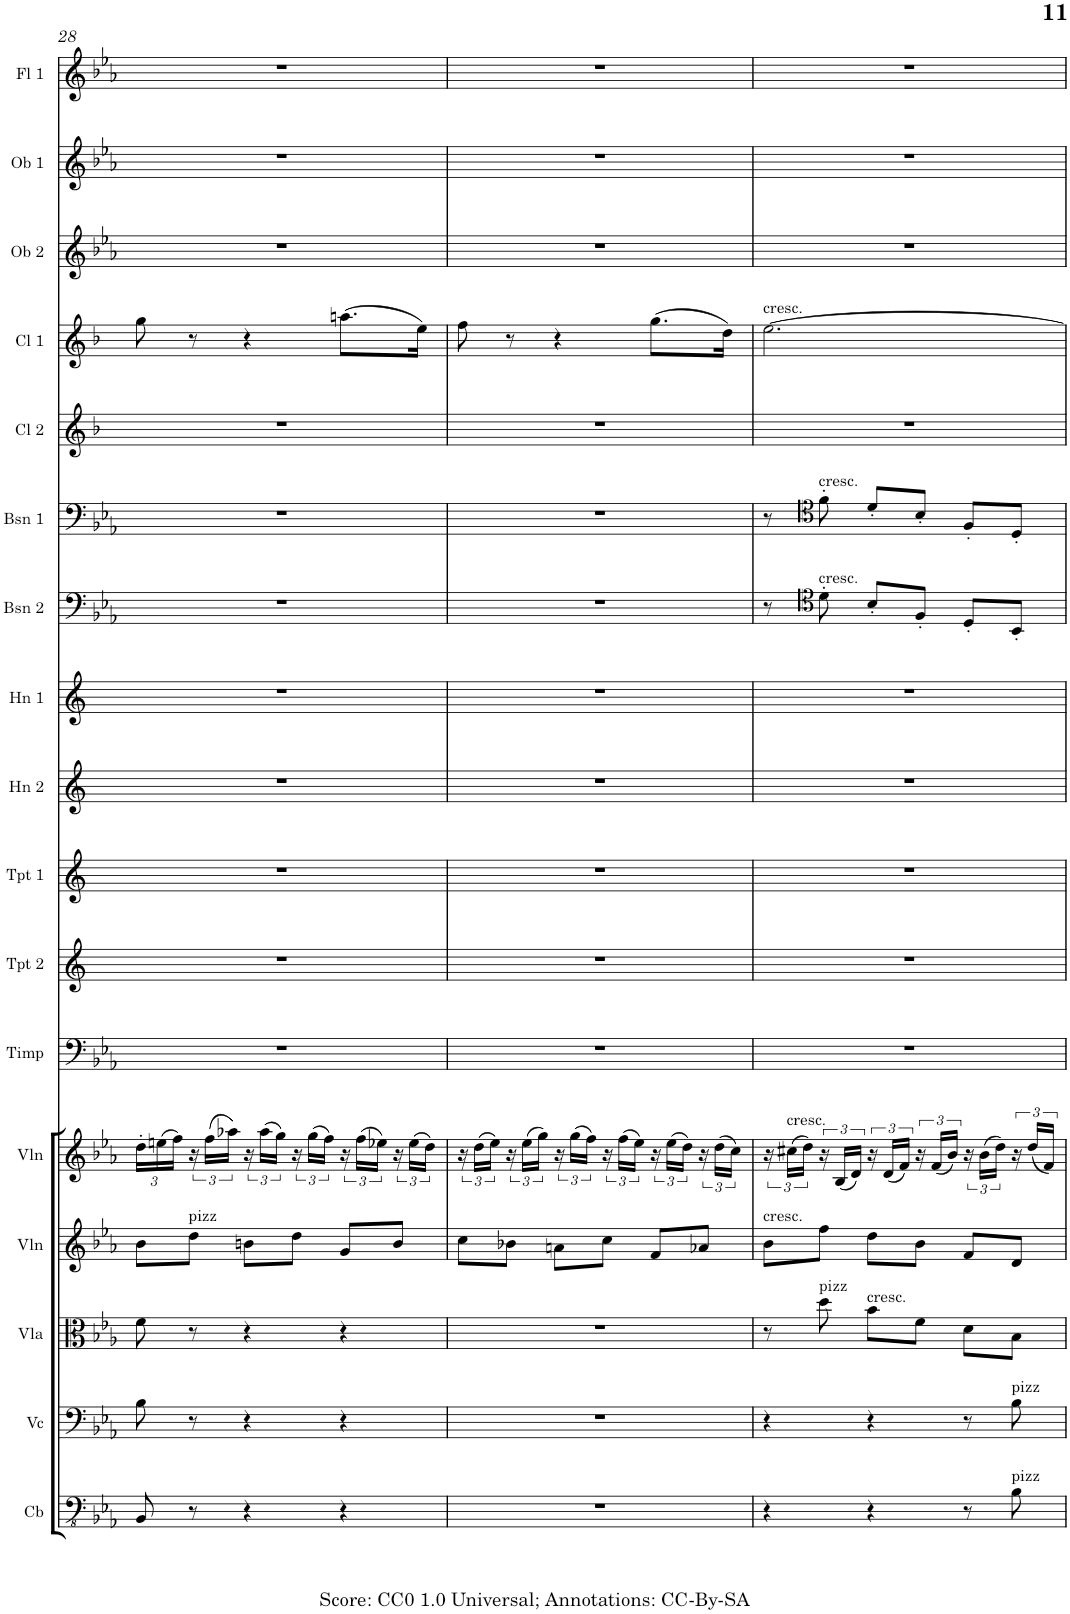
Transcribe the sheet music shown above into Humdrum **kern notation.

**kern	**kern	**kern	**kern	**kern	**kern	**kern	**kern	**kern	**kern	**kern	**kern	**kern	**kern	**kern	**kern	**kern
*part17	*part16	*part15	*part14	*part13	*part12	*part11	*part10	*part9	*part8	*part7	*part6	*part5	*part4	*part3	*part2	*part1
*staff17	*staff16	*staff15	*staff14	*staff13	*staff12	*staff11	*staff10	*staff9	*staff8	*staff7	*staff6	*staff5	*staff4	*staff3	*staff2	*staff1
*I"Contrabass	*I"Violoncello	*I"Viola	*I"Violin	*I"Violin	*I"Timpani	*I"Eb Trumpet 2	*I"Eb Trumpet 1	*I"Eb Horn 2	*I"Eb Horn 1	*I"Bassoon 2	*I"Bassoon 1	*I"Bb Clarinet 2	*I"Bb Clarinet 1	*I"Oboe 2	*I"Oboe 1	*I"Flute 1
*I'Cb	*I'Vc	*I'Vla	*I'Vln	*I'Vln	*I'Timp	*I'Tpt 2	*I'Tpt 1	*I'Hn 2	*I'Hn 1	*I'Bsn 2	*I'Bsn 1	*I'Cl 2	*I'Cl 1	*I'Ob 2	*I'Ob 1	*I'Fl 1
!!LO:PB:g=z
*clefFv4	*clefF4	*clefC3	*clefG2	*clefG2	*clefF4	*clefG2	*clefG2	*clefG2	*clefG2	*clefF4	*clefF4	*clefG2	*clefG2	*clefG2	*clefG2	*clefG2
*	*	*	*	*	*	*Trd-2c-3	*Trd-2c-3	*Trd5c9	*Trd5c9	*	*	*Trd1c2	*Trd1c2	*	*	*
*k[b-e-a-]	*k[b-e-a-]	*k[b-e-a-]	*k[b-e-a-]	*k[b-e-a-]	*k[b-e-a-]	*k[]	*k[]	*k[]	*k[]	*k[b-e-a-]	*k[b-e-a-]	*k[b-]	*k[b-]	*k[b-e-a-]	*k[b-e-a-]	*k[b-e-a-]
*M3/4	*M3/4	*M3/4	*M3/4	*M3/4	*M3/4	*M3/4	*M3/4	*M3/4	*M3/4	*M3/4	*M3/4	*M3/4	*M3/4	*M3/4	*M3/4	*M3/4
*	*	*	*	*Xbrackettup	*	*	*	*	*	*	*	*	*	*	*	*
=28	=28	=28	=28	=28	=28	=28	=28	=28	=28	=28	=28	=28	=28	=28	=28	=28
8BBB-/	8B-\	8f\	8b-\L	24dd'\LL	2.r	2.r	2.r	2.r	2.r	2.r	2.r	2.r	8gg\	2.r	2.r	2.r
.	.	.	.	(24een\	.	.	.	.	.	.	.	.	.	.	.	.
.	.	.	.	24ff\JJ)	.	.	.	.	.	.	.	.	.	.	.	.
*	*	*	*	*brackettup	*	*	*	*	*	*	*	*	*	*	*	*
!	!	!	!LO:TX:a:t=pizz	!	!	!	!	!	!	!	!	!	!	!	!	!
8r	8r	8r	8dd\J	24r	.	.	.	.	.	.	.	.	8r	.	.	.
.	.	.	.	(24ff\LL	.	.	.	.	.	.	.	.	.	.	.	.
.	.	.	.	24aa-X\JJ)	.	.	.	.	.	.	.	.	.	.	.	.
4r	4r	4r	8bn\L	24r	.	.	.	.	.	.	.	.	4r	.	.	.
.	.	.	.	(24aa-\LL	.	.	.	.	.	.	.	.	.	.	.	.
.	.	.	.	24gg\JJ)	.	.	.	.	.	.	.	.	.	.	.	.
.	.	.	8dd\J	24r	.	.	.	.	.	.	.	.	.	.	.	.
.	.	.	.	(24gg\LL	.	.	.	.	.	.	.	.	.	.	.	.
.	.	.	.	24ff\JJ)	.	.	.	.	.	.	.	.	.	.	.	.
4r	4r	4r	8g/L	24r	.	.	.	.	.	.	.	.	(8.aan\L	.	.	.
.	.	.	.	(24ff\LL	.	.	.	.	.	.	.	.	.	.	.	.
.	.	.	.	24ee-X\JJ)	.	.	.	.	.	.	.	.	.	.	.	.
.	.	.	8b/J	24r	.	.	.	.	.	.	.	.	.	.	.	.
.	.	.	.	(24ee-\LL	.	.	.	.	.	.	.	.	.	.	.	.
.	.	.	.	.	.	.	.	.	.	.	.	.	16ee\Jk)	.	.	.
.	.	.	.	24dd\JJ)	.	.	.	.	.	.	.	.	.	.	.	.
=29	=29	=29	=29	=29	=29	=29	=29	=29	=29	=29	=29	=29	=29	=29	=29	=29
2.r	2.r	2.r	8cc\L	24r	2.r	2.r	2.r	2.r	2.r	2.r	2.r	2.r	8ff\	2.r	2.r	2.r
.	.	.	.	(24dd\LL	.	.	.	.	.	.	.	.	.	.	.	.
.	.	.	.	24ee-\JJ)	.	.	.	.	.	.	.	.	.	.	.	.
.	.	.	8b-X\J	24r	.	.	.	.	.	.	.	.	8r	.	.	.
.	.	.	.	(24ee-\LL	.	.	.	.	.	.	.	.	.	.	.	.
.	.	.	.	24gg\JJ)	.	.	.	.	.	.	.	.	.	.	.	.
.	.	.	8an\L	24r	.	.	.	.	.	.	.	.	4r	.	.	.
.	.	.	.	(24gg\LL	.	.	.	.	.	.	.	.	.	.	.	.
.	.	.	.	24ff\JJ)	.	.	.	.	.	.	.	.	.	.	.	.
.	.	.	8cc\J	24r	.	.	.	.	.	.	.	.	.	.	.	.
.	.	.	.	(24ff\LL	.	.	.	.	.	.	.	.	.	.	.	.
.	.	.	.	24ee-\JJ)	.	.	.	.	.	.	.	.	.	.	.	.
.	.	.	8f/L	24r	.	.	.	.	.	.	.	.	(8.gg\L	.	.	.
.	.	.	.	(24ee-\LL	.	.	.	.	.	.	.	.	.	.	.	.
.	.	.	.	24dd\JJ)	.	.	.	.	.	.	.	.	.	.	.	.
.	.	.	8a-X/J	24r	.	.	.	.	.	.	.	.	.	.	.	.
.	.	.	.	(24dd\LL	.	.	.	.	.	.	.	.	.	.	.	.
.	.	.	.	.	.	.	.	.	.	.	.	.	16dd\Jk)	.	.	.
.	.	.	.	24cc\JJ)	.	.	.	.	.	.	.	.	.	.	.	.
=30	=30	=30	=30	=30	=30	=30	=30	=30	=30	=30	=30	=30	=30	=30	=30	=30
!	!	!	!	!	!	!	!	!	!	!	!	!	!LO:TX:a:t=cresc.	!	!	!
!	!	!	!LO:TX:a:t=cresc.	!	!	!	!	!	!	!	!	!	!	!	!	!
4r	4r	8r	8b-\L	24r	2.r	2.r	2.r	2.r	2.r	8r	8r	2.r	[2.ee\	2.r	2.r	2.r
!	!	!	!	!LO:TX:a:t=cresc.	!	!	!	!	!	!	!	!	!	!	!	!
.	.	.	.	(24cc#X\LL	.	.	.	.	.	.	.	.	.	.	.	.
.	.	.	.	24dd\JJ)	.	.	.	.	.	.	.	.	.	.	.	.
*	*	*	*	*	*	*	*	*	*	*clefC4	*clefC4	*	*	*	*	*
!	!	!	!	!	!	!	!	!	!	!	!LO:TX:a:t=cresc.	!	!	!	!	!
!	!	!	!	!	!	!	!	!	!	!LO:TX:a:t=cresc.	!	!	!	!	!	!
!	!	!LO:TX:a:t=pizz	!	!	!	!	!	!	!	!	!	!	!	!	!	!
.	.	8dd\	8ff\J	24r	.	.	.	.	.	8d'\	8f'\	.	.	.	.	.
.	.	.	.	(24B-/LL	.	.	.	.	.	.	.	.	.	.	.	.
.	.	.	.	24d/JJ)	.	.	.	.	.	.	.	.	.	.	.	.
!	!	!LO:TX:a:t=cresc.	!	!	!	!	!	!	!	!	!	!	!	!	!	!
4r	4r	8b-\L	8dd\L	24r	.	.	.	.	.	8B-'/L	8d'/L	.	.	.	.	.
.	.	.	.	(24d/LL	.	.	.	.	.	.	.	.	.	.	.	.
.	.	.	.	24f/JJ)	.	.	.	.	.	.	.	.	.	.	.	.
.	.	8f\J	8b-\J	24r	.	.	.	.	.	8F'/J	8B-'/J	.	.	.	.	.
.	.	.	.	(24f/LL	.	.	.	.	.	.	.	.	.	.	.	.
.	.	.	.	24b-/JJ)	.	.	.	.	.	.	.	.	.	.	.	.
8r	8r	8d\L	8f/L	24r	.	.	.	.	.	8D'/L	8F'/L	.	.	.	.	.
.	.	.	.	(24b-\LL	.	.	.	.	.	.	.	.	.	.	.	.
.	.	.	.	24dd\JJ)	.	.	.	.	.	.	.	.	.	.	.	.
!	!LO:TX:a:t=pizz	!	!	!	!	!	!	!	!	!	!	!	!	!	!	!
!LO:TX:a:t=pizz	!	!	!	!	!	!	!	!	!	!	!	!	!	!	!	!
8BB-\	8B-\	8B-\J	8d/J	24r	.	.	.	.	.	8BB-'/J	8D'/J	.	.	.	.	.
.	.	.	.	(24dd/LL	.	.	.	.	.	.	.	.	.	.	.	.
.	.	.	.	24f/JJ)	.	.	.	.	.	.	.	.	.	.	.	.
=	=	=	=	=	=	=	=	=	=	=	=	=	=	=	=	=
*-	*-	*-	*-	*-	*-	*-	*-	*-	*-	*-	*-	*-	*-	*-	*-	*-
